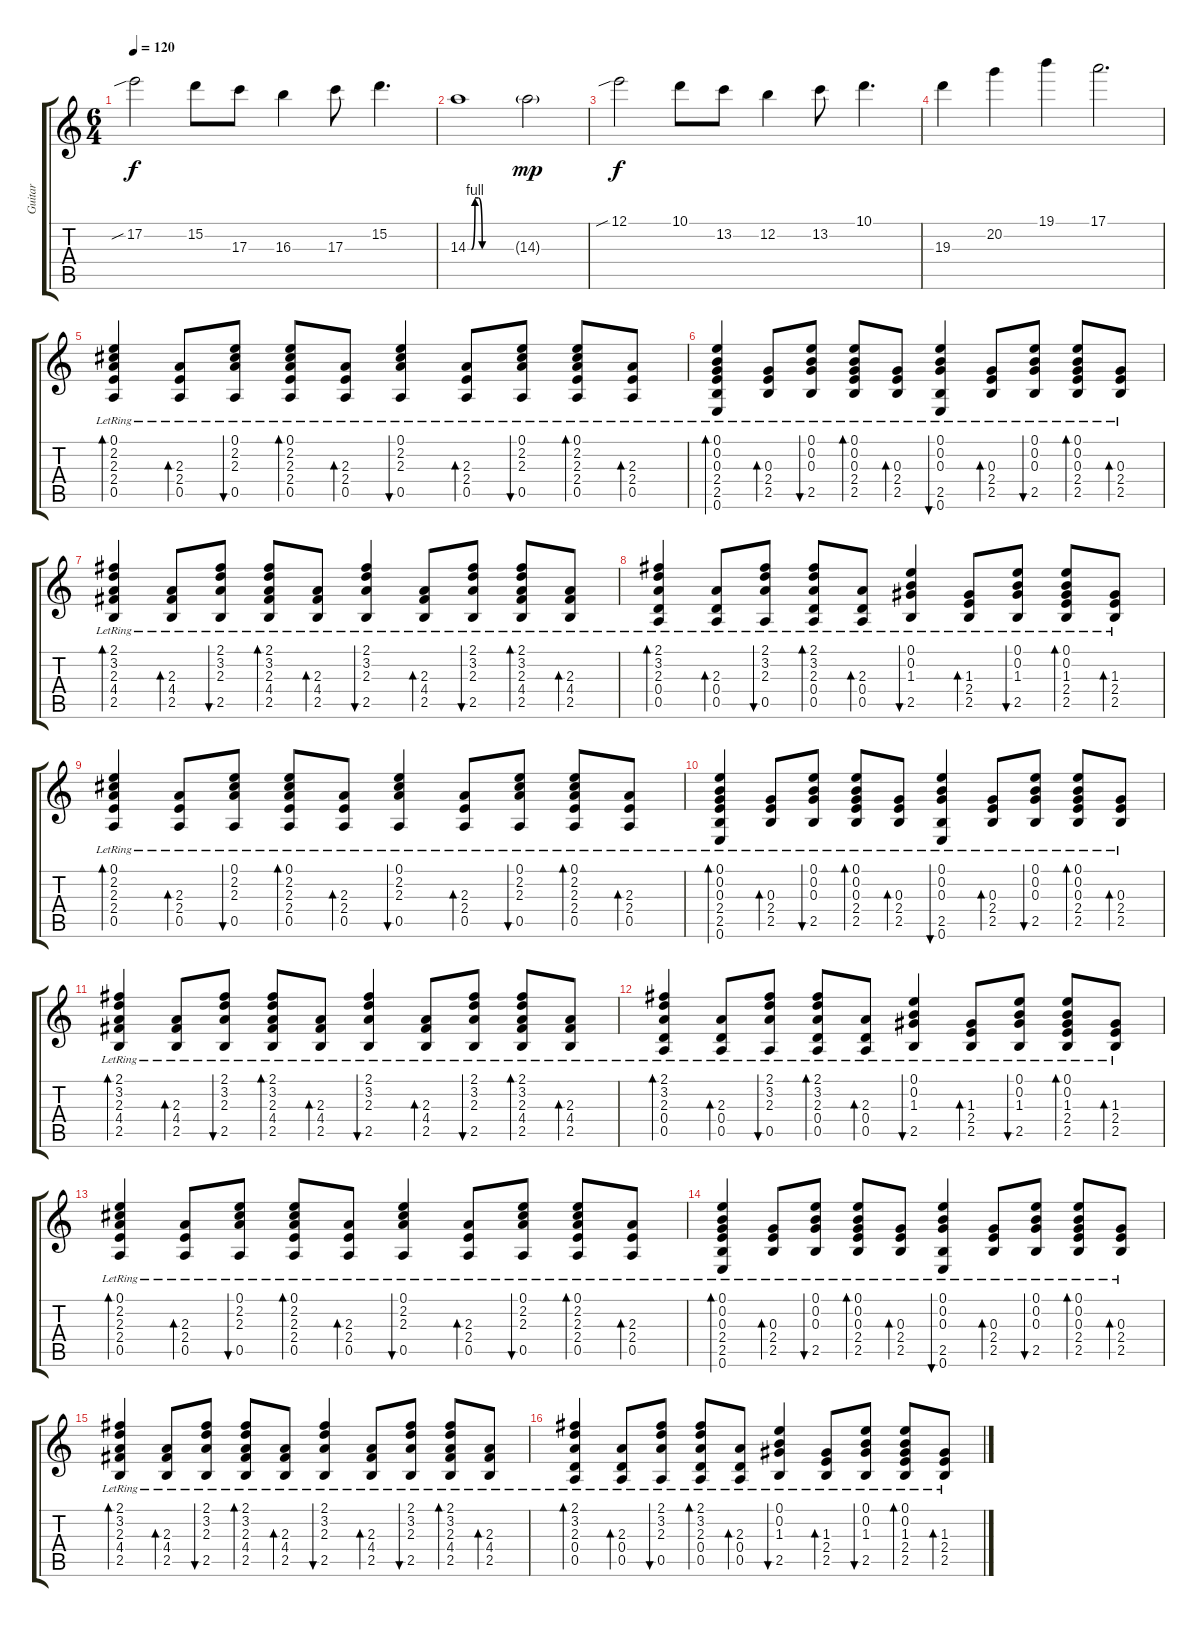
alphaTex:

\track ("Guitar" "Guitar") {instrument acousticguitarsteel}
\staff {score tabs}
\tuning (E4 B3 G3 D3 A2 E2) {hide}
\ts (6 4)
\tempo 120
\clef g2
\ks c
17.2{sib}.2{dy f volume 14 instrument distortionguitar} 15.2.8 17.3.8 16.3.4 17.3.8 15.2.4{d} |
14.3{be (custom 0 0 5 0 10 4 15 4 20 0 39 0 60 0)}.1 14.3{g}.2{dy mp} |
12.1{sib}.2{dy f volume 14 instrument distortionguitar} 10.1.8 13.2.8 12.2.4 13.2.8 10.1.4{d} |
19.3.4 20.2.4 19.1.4 17.1.2{d} |
(0.1{lr} 2.2{lr} 2.3{lr} 2.4{lr} 0.5{lr}).4{bd 60 volume 9 instrument acousticguitarsteel} (2.3{lr} 2.4{lr} 0.5{lr}).8{bd 60} (0.1{lr} 2.2{lr} 2.3{lr} 0.5{lr}).8{bu 60} (0.1{lr} 2.2{lr} 2.3{lr} 2.4{lr} 0.5{lr}).8{bd 60} (2.3{lr} 2.4{lr} 0.5{lr}).8{bd 60} (0.1{lr} 2.2{lr} 2.3{lr} 0.5{lr}).4{bu 60} (2.3{lr} 2.4{lr} 0.5{lr}).8{bd 60} (0.1{lr} 2.2{lr} 2.3{lr} 0.5{lr}).8{bu 60} (0.1{lr} 2.2{lr} 2.3{lr} 2.4{lr} 0.5{lr}).8{bd 60} (2.3{lr} 2.4{lr} 0.5{lr}).8{bd 60} |
(0.1{lr} 0.2{lr} 0.3{lr} 2.4{lr} 2.5{lr} 0.6).4{bd 60 volume 9 instrument acousticguitarsteel} (0.3{lr} 2.4{lr} 2.5{lr}).8{bd 60} (0.1{lr} 0.2{lr} 0.3{lr} 2.5{lr}).8{bu 60} (0.1{lr} 0.2{lr} 0.3{lr} 2.4{lr} 2.5{lr}).8{bd 60} (0.3{lr} 2.4{lr} 2.5{lr}).8{bd 60} (0.1{lr} 0.2{lr} 0.3{lr} 2.5{lr} 0.6).4{bu 60} (0.3{lr} 2.4{lr} 2.5{lr}).8{bd 60} (0.1{lr} 0.2{lr} 0.3{lr} 2.5{lr}).8{bu 60} (0.1{lr} 0.2{lr} 0.3{lr} 2.4{lr} 2.5{lr}).8{bd 60} (0.3{lr} 2.4{lr} 2.5{lr}).8{bd 60} |
(2.1{lr} 3.2{lr} 2.3{lr} 4.4{lr} 2.5{lr}).4{bd 60 volume 9 instrument acousticguitarsteel} (2.3{lr} 4.4{lr} 2.5{lr}).8{bd 60} (2.1{lr} 3.2{lr} 2.3{lr} 2.5{lr}).8{bu 60} (2.1{lr} 3.2{lr} 2.3{lr} 4.4{lr} 2.5{lr}).8{bd 60} (2.3{lr} 4.4{lr} 2.5{lr}).8{bd 60} (2.1{lr} 3.2{lr} 2.3{lr} 2.5{lr}).4{bu 60} (2.3{lr} 4.4{lr} 2.5{lr}).8{bd 60} (2.1{lr} 3.2{lr} 2.3{lr} 2.5{lr}).8{bu 60} (2.1{lr} 3.2{lr} 2.3{lr} 4.4{lr} 2.5{lr}).8{bd 60} (2.3{lr} 4.4{lr} 2.5{lr}).8{bd 60} |
(2.1{lr} 3.2{lr} 2.3{lr} 0.4{lr} 0.5{lr}).4{bd 60 volume 9 instrument acousticguitarsteel} (2.3{lr} 0.4{lr} 0.5{lr}).8{bd 60} (2.1{lr} 3.2{lr} 2.3{lr} 0.5{lr}).8{bu 60} (2.1{lr} 3.2{lr} 2.3{lr} 0.4{lr} 0.5{lr}).8{bd 60} (2.3{lr} 0.4{lr} 0.5{lr}).8{bd 60} (0.1{lr} 0.2{lr} 1.3{lr} 2.5{lr}).4{bu 60} (1.3{lr} 2.4{lr} 2.5{lr}).8{bd 60} (0.1{lr} 0.2{lr} 1.3{lr} 2.5{lr}).8{bu 60} (0.1{lr} 0.2{lr} 1.3{lr} 2.4{lr} 2.5{lr}).8{bd 60} (1.3{lr} 2.4{lr} 2.5{lr}).8{bd 60} |
(0.1{lr} 2.2{lr} 2.3{lr} 2.4{lr} 0.5{lr}).4{bd 60 volume 9 instrument acousticguitarsteel} (2.3{lr} 2.4{lr} 0.5{lr}).8{bd 60} (0.1{lr} 2.2{lr} 2.3{lr} 0.5{lr}).8{bu 60} (0.1{lr} 2.2{lr} 2.3{lr} 2.4{lr} 0.5{lr}).8{bd 60} (2.3{lr} 2.4{lr} 0.5{lr}).8{bd 60} (0.1{lr} 2.2{lr} 2.3{lr} 0.5{lr}).4{bu 60} (2.3{lr} 2.4{lr} 0.5{lr}).8{bd 60} (0.1{lr} 2.2{lr} 2.3{lr} 0.5{lr}).8{bu 60} (0.1{lr} 2.2{lr} 2.3{lr} 2.4{lr} 0.5{lr}).8{bd 60} (2.3{lr} 2.4{lr} 0.5{lr}).8{bd 60} |
(0.1{lr} 0.2{lr} 0.3{lr} 2.4{lr} 2.5{lr} 0.6).4{bd 60 volume 9 instrument acousticguitarsteel} (0.3{lr} 2.4{lr} 2.5{lr}).8{bd 60} (0.1{lr} 0.2{lr} 0.3{lr} 2.5{lr}).8{bu 60} (0.1{lr} 0.2{lr} 0.3{lr} 2.4{lr} 2.5{lr}).8{bd 60} (0.3{lr} 2.4{lr} 2.5{lr}).8{bd 60} (0.1{lr} 0.2{lr} 0.3{lr} 2.5{lr} 0.6).4{bu 60} (0.3{lr} 2.4{lr} 2.5{lr}).8{bd 60} (0.1{lr} 0.2{lr} 0.3{lr} 2.5{lr}).8{bu 60} (0.1{lr} 0.2{lr} 0.3{lr} 2.4{lr} 2.5{lr}).8{bd 60} (0.3{lr} 2.4{lr} 2.5{lr}).8{bd 60} |
(2.1{lr} 3.2{lr} 2.3{lr} 4.4{lr} 2.5{lr}).4{bd 60 volume 9 instrument acousticguitarsteel} (2.3{lr} 4.4{lr} 2.5{lr}).8{bd 60} (2.1{lr} 3.2{lr} 2.3{lr} 2.5{lr}).8{bu 60} (2.1{lr} 3.2{lr} 2.3{lr} 4.4{lr} 2.5{lr}).8{bd 60} (2.3{lr} 4.4{lr} 2.5{lr}).8{bd 60} (2.1{lr} 3.2{lr} 2.3{lr} 2.5{lr}).4{bu 60} (2.3{lr} 4.4{lr} 2.5{lr}).8{bd 60} (2.1{lr} 3.2{lr} 2.3{lr} 2.5{lr}).8{bu 60} (2.1{lr} 3.2{lr} 2.3{lr} 4.4{lr} 2.5{lr}).8{bd 60} (2.3{lr} 4.4{lr} 2.5{lr}).8{bd 60} |
(2.1{lr} 3.2{lr} 2.3{lr} 0.4{lr} 0.5{lr}).4{bd 60 volume 9 instrument acousticguitarsteel} (2.3{lr} 0.4{lr} 0.5{lr}).8{bd 60} (2.1{lr} 3.2{lr} 2.3{lr} 0.5{lr}).8{bu 60} (2.1{lr} 3.2{lr} 2.3{lr} 0.4{lr} 0.5{lr}).8{bd 60} (2.3{lr} 0.4{lr} 0.5{lr}).8{bd 60} (0.1{lr} 0.2{lr} 1.3{lr} 2.5{lr}).4{bu 60} (1.3{lr} 2.4{lr} 2.5{lr}).8{bd 60} (0.1{lr} 0.2{lr} 1.3{lr} 2.5{lr}).8{bu 60} (0.1{lr} 0.2{lr} 1.3{lr} 2.4{lr} 2.5{lr}).8{bd 60} (1.3{lr} 2.4{lr} 2.5{lr}).8{bd 60} |
(0.1{lr} 2.2{lr} 2.3{lr} 2.4{lr} 0.5{lr}).4{bd 60 volume 9 instrument acousticguitarsteel} (2.3{lr} 2.4{lr} 0.5{lr}).8{bd 60} (0.1{lr} 2.2{lr} 2.3{lr} 0.5{lr}).8{bu 60} (0.1{lr} 2.2{lr} 2.3{lr} 2.4{lr} 0.5{lr}).8{bd 60} (2.3{lr} 2.4{lr} 0.5{lr}).8{bd 60} (0.1{lr} 2.2{lr} 2.3{lr} 0.5{lr}).4{bu 60} (2.3{lr} 2.4{lr} 0.5{lr}).8{bd 60} (0.1{lr} 2.2{lr} 2.3{lr} 0.5{lr}).8{bu 60} (0.1{lr} 2.2{lr} 2.3{lr} 2.4{lr} 0.5{lr}).8{bd 60} (2.3{lr} 2.4{lr} 0.5{lr}).8{bd 60} |
(0.1{lr} 0.2{lr} 0.3{lr} 2.4{lr} 2.5{lr} 0.6).4{bd 60 volume 9 instrument acousticguitarsteel} (0.3{lr} 2.4{lr} 2.5{lr}).8{bd 60} (0.1{lr} 0.2{lr} 0.3{lr} 2.5{lr}).8{bu 60} (0.1{lr} 0.2{lr} 0.3{lr} 2.4{lr} 2.5{lr}).8{bd 60} (0.3{lr} 2.4{lr} 2.5{lr}).8{bd 60} (0.1{lr} 0.2{lr} 0.3{lr} 2.5{lr} 0.6).4{bu 60} (0.3{lr} 2.4{lr} 2.5{lr}).8{bd 60} (0.1{lr} 0.2{lr} 0.3{lr} 2.5{lr}).8{bu 60} (0.1{lr} 0.2{lr} 0.3{lr} 2.4{lr} 2.5{lr}).8{bd 60} (0.3{lr} 2.4{lr} 2.5{lr}).8{bd 60} |
(2.1{lr} 3.2{lr} 2.3{lr} 4.4{lr} 2.5{lr}).4{bd 60 volume 9 instrument acousticguitarsteel} (2.3{lr} 4.4{lr} 2.5{lr}).8{bd 60} (2.1{lr} 3.2{lr} 2.3{lr} 2.5{lr}).8{bu 60} (2.1{lr} 3.2{lr} 2.3{lr} 4.4{lr} 2.5{lr}).8{bd 60} (2.3{lr} 4.4{lr} 2.5{lr}).8{bd 60} (2.1{lr} 3.2{lr} 2.3{lr} 2.5{lr}).4{bu 60} (2.3{lr} 4.4{lr} 2.5{lr}).8{bd 60} (2.1{lr} 3.2{lr} 2.3{lr} 2.5{lr}).8{bu 60} (2.1{lr} 3.2{lr} 2.3{lr} 4.4{lr} 2.5{lr}).8{bd 60} (2.3{lr} 4.4{lr} 2.5{lr}).8{bd 60} |
(2.1{lr} 3.2{lr} 2.3{lr} 0.4{lr} 0.5{lr}).4{bd 60 volume 9 instrument acousticguitarsteel} (2.3{lr} 0.4{lr} 0.5{lr}).8{bd 60} (2.1{lr} 3.2{lr} 2.3{lr} 0.5{lr}).8{bu 60} (2.1{lr} 3.2{lr} 2.3{lr} 0.4{lr} 0.5{lr}).8{bd 60} (2.3{lr} 0.4{lr} 0.5{lr}).8{bd 60} (0.1{lr} 0.2{lr} 1.3{lr} 2.5{lr}).4{bu 60} (1.3{lr} 2.4{lr} 2.5{lr}).8{bd 60} (0.1{lr} 0.2{lr} 1.3{lr} 2.5{lr}).8{bu 60} (0.1{lr} 0.2{lr} 1.3{lr} 2.4{lr} 2.5{lr}).8{bd 60} (1.3{lr} 2.4{lr} 2.5{lr}).8{bd 60}
